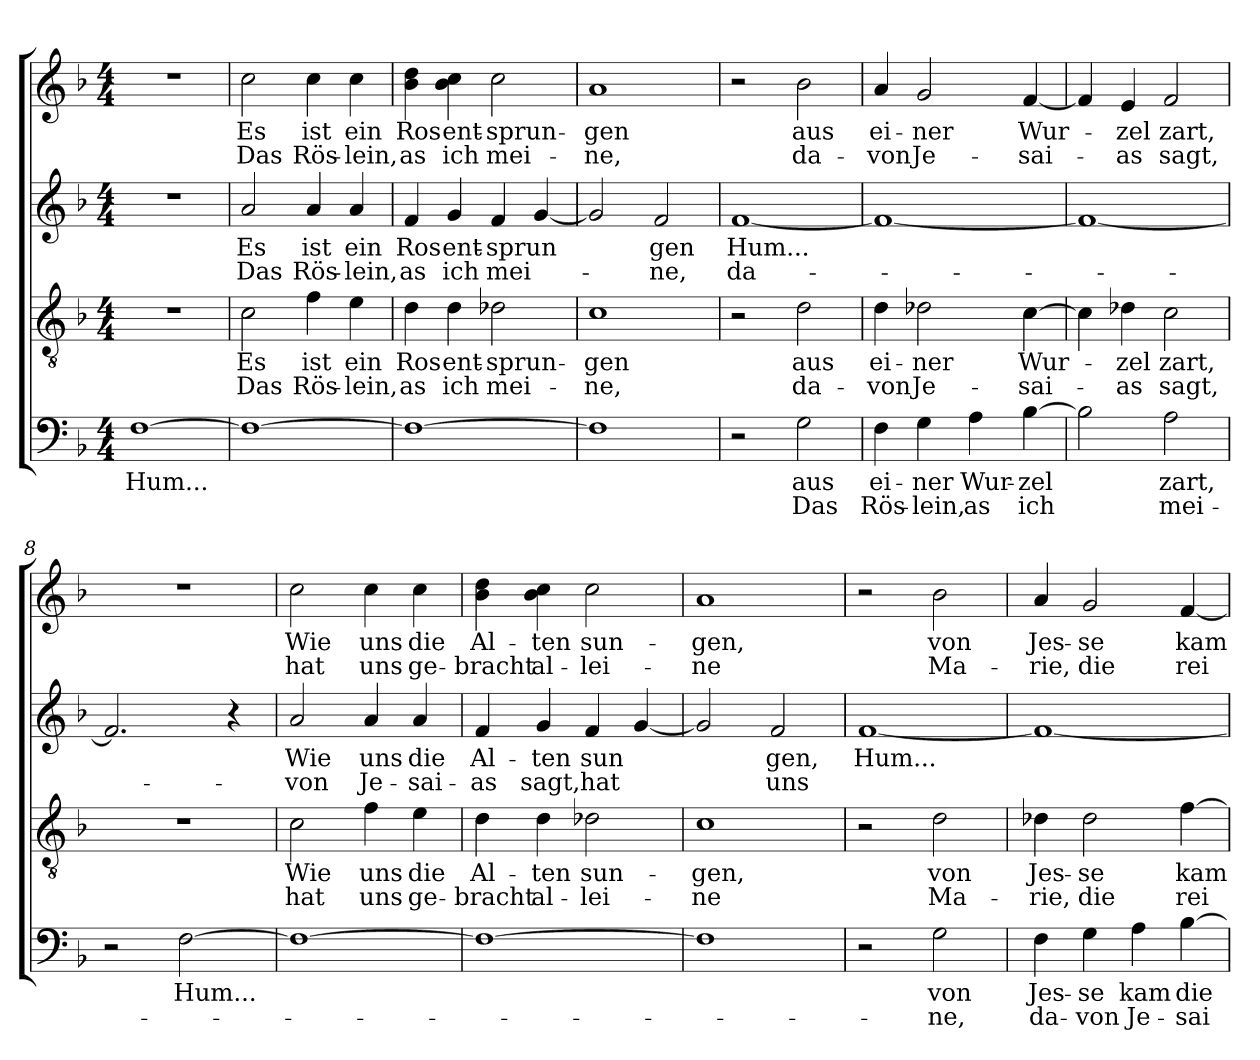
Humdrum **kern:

**kern	**text	**text	**kern	**text	**text	**kern	**text	**text	**kern	**text	**text
*part4	*part4	*part4	*part3	*part3	*part3	*part2	*part2	*part2	*part1	*part1	*part1
*staff4	*staff4	*staff4	*staff3	*staff3	*staff3	*staff2	*staff2	*staff2	*staff1	*staff1	*staff1
*clefF4	*	*	*clefGv2	*	*	*clefG2	*	*	*clefG2	*	*
*k[b-]	*	*	*k[b-]	*	*	*k[b-]	*	*	*k[b-]	*	*
*F:	*	*	*F:	*	*	*F:	*	*	*F:	*	*
*M4/4	*	*	*M4/4	*	*	*M4/4	*	*	*M4/4	*	*
=1	=1	=1	=1	=1	=1	=1	=1	=1	=1	=1	=1
!	!LO:LY:b	!	!	!	!	!	!	!	!	!	!
[>1F	Hum...	.	1r	.	.	1r	.	.	1r	.	.
=2	=2	=2	=2	=2	=2	=2	=2	=2	=2	=2	=2
!	!	!	!	!LO:LY:b	!LO:LY:b	!	!LO:LY:b:rj	!LO:LY:b:rj	!	!LO:LY:b:rj	!LO:LY:b:rj
1F_	.	.	2c\	Es	Das	2a/	Es	Das	2cc\	Es	Das
!	!	!	!	!LO:LY:b	!LO:LY:b	!	!LO:LY:b	!LO:LY:b	!	!LO:LY:b	!LO:LY:b
.	.	.	4f\	ist	Rös-	4a/	ist	Rös-	4cc\	ist	Rös-
!	!	!	!	!LO:LY:b	!LO:LY:b	!	!LO:LY:b	!LO:LY:b	!	!LO:LY:b	!LO:LY:b
.	.	.	4e\	ein	-lein,	4a/	ein	-lein,	4cc\	ein	-lein,
=3	=3	=3	=3	=3	=3	=3	=3	=3	=3	=3	=3
!	!	!	!	!LO:LY:b	!LO:LY:b	!	!LO:LY:b	!LO:LY:b	!	!LO:LY:b	!LO:LY:b
1F_	.	.	4d\	Ros	as	4f/	Ros	as	4b-\ 4dd\	Ros	as
!	!	!	!	!LO:LY:b	!LO:LY:b	!	!LO:LY:b	!LO:LY:b	!	!LO:LY:b	!LO:LY:b
.	.	.	4d\	ent-	ich	4g/	ent-	ich	4b-\ 4cc\	ent-	ich
!	!	!	!	!LO:LY:b	!LO:LY:b	!	!LO:LY:b	!LO:LY:b	!	!LO:LY:b	!LO:LY:b
.	.	.	2d-X\	-sprun-	mei-	4f/	-sprun	mei-	2cc\	-sprun-	mei-
.	.	.	.	.	.	[<4g/	.	.	.	.	.
=4	=4	=4	=4	=4	=4	=4	=4	=4	=4	=4	=4
!	!	!	!	!LO:LY:b	!LO:LY:b	!	!	!	!	!LO:LY:b	!LO:LY:b
1F]	.	.	1c	-gen	-ne,	2g/]	.	.	1a	-gen	-ne,
!	!	!	!	!	!	!	!LO:LY:b	!LO:LY:b	!	!	!
.	.	.	.	.	.	2f/	gen	-ne,	.	.	.
=5	=5	=5	=5	=5	=5	=5	=5	=5	=5	=5	=5
!	!	!	!	!	!	!	!LO:LY:b	!LO:LY:b	!	!	!
2r	.	.	2r	.	.	[<1f	Hum...	da-	2r	.	.
!	!LO:LY:b	!LO:LY:b	!	!LO:LY:b	!LO:LY:b	!	!	!	!	!LO:LY:b	!LO:LY:b
2G\	aus	Das	2d\	aus	da-	.	.	.	2b-\	aus	da-
!!LO:LB:g=z
=6	=6	=6	=6	=6	=6	=6	=6	=6	=6	=6	=6
!	!LO:LY:b:rj	!LO:LY:b:rj	!	!LO:LY:b:rj	!LO:LY:b:rj	!	!	!	!	!LO:LY:b:rj	!LO:LY:b:rj
4F\	ei-	Rös-	4d\	ei-	-von	1f_	.	.	4a/	ei-	-von
!	!LO:LY:b	!LO:LY:b	!	!LO:LY:b	!LO:LY:b	!	!	!	!	!LO:LY:b	!LO:LY:b
4G\	-ner	-lein,	2d-X\	-ner	Je-	.	.	.	2g/	-ner	Je-
!	!LO:LY:b	!LO:LY:b	!	!	!	!	!	!	!	!	!
4A\	Wur-	as	.	.	.	.	.	.	.	.	.
!	!LO:LY:b	!LO:LY:b	!	!LO:LY:b	!LO:LY:b	!	!	!	!	!LO:LY:b	!LO:LY:b
[<4B-\	-zel	ich	[<4c\	Wur-	-sai-	.	.	.	[>4f/	Wur-	-sai-
=7	=7	=7	=7	=7	=7	=7	=7	=7	=7	=7	=7
2B-\]	.	.	4c\]	.	.	1f_	.	.	4f/]	.	.
!	!	!	!	!LO:LY:b	!LO:LY:b	!	!	!	!	!LO:LY:b	!LO:LY:b
.	.	.	4d-X\	-zel	-as	.	.	.	4e/	-zel	-as
!	!LO:LY:b	!LO:LY:b	!	!LO:LY:b	!LO:LY:b	!	!	!	!	!LO:LY:b	!LO:LY:b
2A\	zart,	mei-	2c\	zart,	sagt,	.	.	.	2f/	zart,	sagt,
=8	=8	=8	=8	=8	=8	=8	=8	=8	=8	=8	=8
2r	.	.	1r	.	.	2.f/]	.	.	1r	.	.
!	!LO:LY:b	!	!	!	!	!	!	!	!	!	!
[>2F\	Hum...	.	.	.	.	.	.	.	.	.	.
.	.	.	.	.	.	4r	.	.	.	.	.
=9	=9	=9	=9	=9	=9	=9	=9	=9	=9	=9	=9
!	!	!	!	!LO:LY:b	!LO:LY:b	!	!LO:LY:b	!LO:LY:b	!	!LO:LY:b	!LO:LY:b
1F_	.	.	2c\	Wie	hat	2a/	Wie	-von	2cc\	Wie	hat
!	!	!	!	!LO:LY:b	!LO:LY:b	!	!LO:LY:b	!LO:LY:b	!	!LO:LY:b	!LO:LY:b
.	.	.	4f\	uns	uns	4a/	uns	Je-	4cc\	uns	uns
!	!	!	!	!LO:LY:b	!LO:LY:b	!	!LO:LY:b	!LO:LY:b	!	!LO:LY:b	!LO:LY:b
.	.	.	4e\	die	ge-	4a/	die	-sai-	4cc\	die	ge-
=10	=10	=10	=10	=10	=10	=10	=10	=10	=10	=10	=10
!	!	!	!	!LO:LY:b	!LO:LY:b	!	!LO:LY:b	!LO:LY:b	!	!LO:LY:b	!LO:LY:b
1F_	.	.	4d\	Al-	-bracht	4f/	Al-	-as	4b-\ 4dd\	Al-	-bracht
!	!	!	!	!LO:LY:b	!LO:LY:b	!	!LO:LY:b	!LO:LY:b	!	!LO:LY:b	!LO:LY:b
.	.	.	4d\	-ten	al-	4g/	-ten	sagt,	4b-\ 4cc\	-ten	al-
!	!	!	!	!LO:LY:b	!LO:LY:b	!	!LO:LY:b	!LO:LY:b	!	!LO:LY:b	!LO:LY:b
.	.	.	2d-X\	sun-	-lei-	4f/	sun	hat	2cc\	sun-	-lei-
.	.	.	.	.	.	[<4g/	.	.	.	.	.
=11	=11	=11	=11	=11	=11	=11	=11	=11	=11	=11	=11
!	!	!	!	!LO:LY:b	!LO:LY:b	!	!	!	!	!LO:LY:b	!LO:LY:b
1F]	.	.	1c	-gen,	-ne	2g/]	.	.	1a	-gen,	-ne
!	!	!	!	!	!	!	!LO:LY:b	!LO:LY:b	!	!	!
.	.	.	.	.	.	2f/	gen,	uns	.	.	.
!!LO:LB:g=z
=12	=12	=12	=12	=12	=12	=12	=12	=12	=12	=12	=12
!	!	!	!	!	!	!	!LO:LY:b	!	!	!	!
2r	.	.	2r	.	.	[<1f	Hum...	.	2r	.	.
!	!LO:LY:b	!LO:LY:b	!	!LO:LY:b	!LO:LY:b	!	!	!	!	!LO:LY:b	!LO:LY:b
2G\	von	-ne,	2d\	von	Ma-	.	.	.	2b-\	von	Ma-
=13	=13	=13	=13	=13	=13	=13	=13	=13	=13	=13	=13
!	!LO:LY:b	!LO:LY:b	!	!LO:LY:b	!LO:LY:b	!	!	!	!	!LO:LY:b	!LO:LY:b
4F\	Jes-	da-	4d-X\	Jes-	-rie,	1f_	.	.	4a/	Jes-	-rie,
!	!LO:LY:b:rj	!LO:LY:b:rj	!	!LO:LY:b:rj	!LO:LY:b:rj	!	!	!	!	!LO:LY:b:rj	!LO:LY:b:rj
4G\	-se	-von	2d-\	-se	die	.	.	.	2g/	-se	die
!	!LO:LY:b	!LO:LY:b	!	!	!	!	!	!	!	!	!
4A\	kam	Je-	.	.	.	.	.	.	.	.	.
!	!LO:LY:b	!LO:LY:b	!	!LO:LY:b	!LO:LY:b	!	!	!	!	!LO:LY:b	!LO:LY:b
[<4B-\	die	-sai-	[>4f\	kam	rei-	.	.	.	[<4f/	kam	rei-
=	=	=	=	=	=	=	=	=	=	=	=
*-	*-	*-	*-	*-	*-	*-	*-	*-	*-	*-	*-
